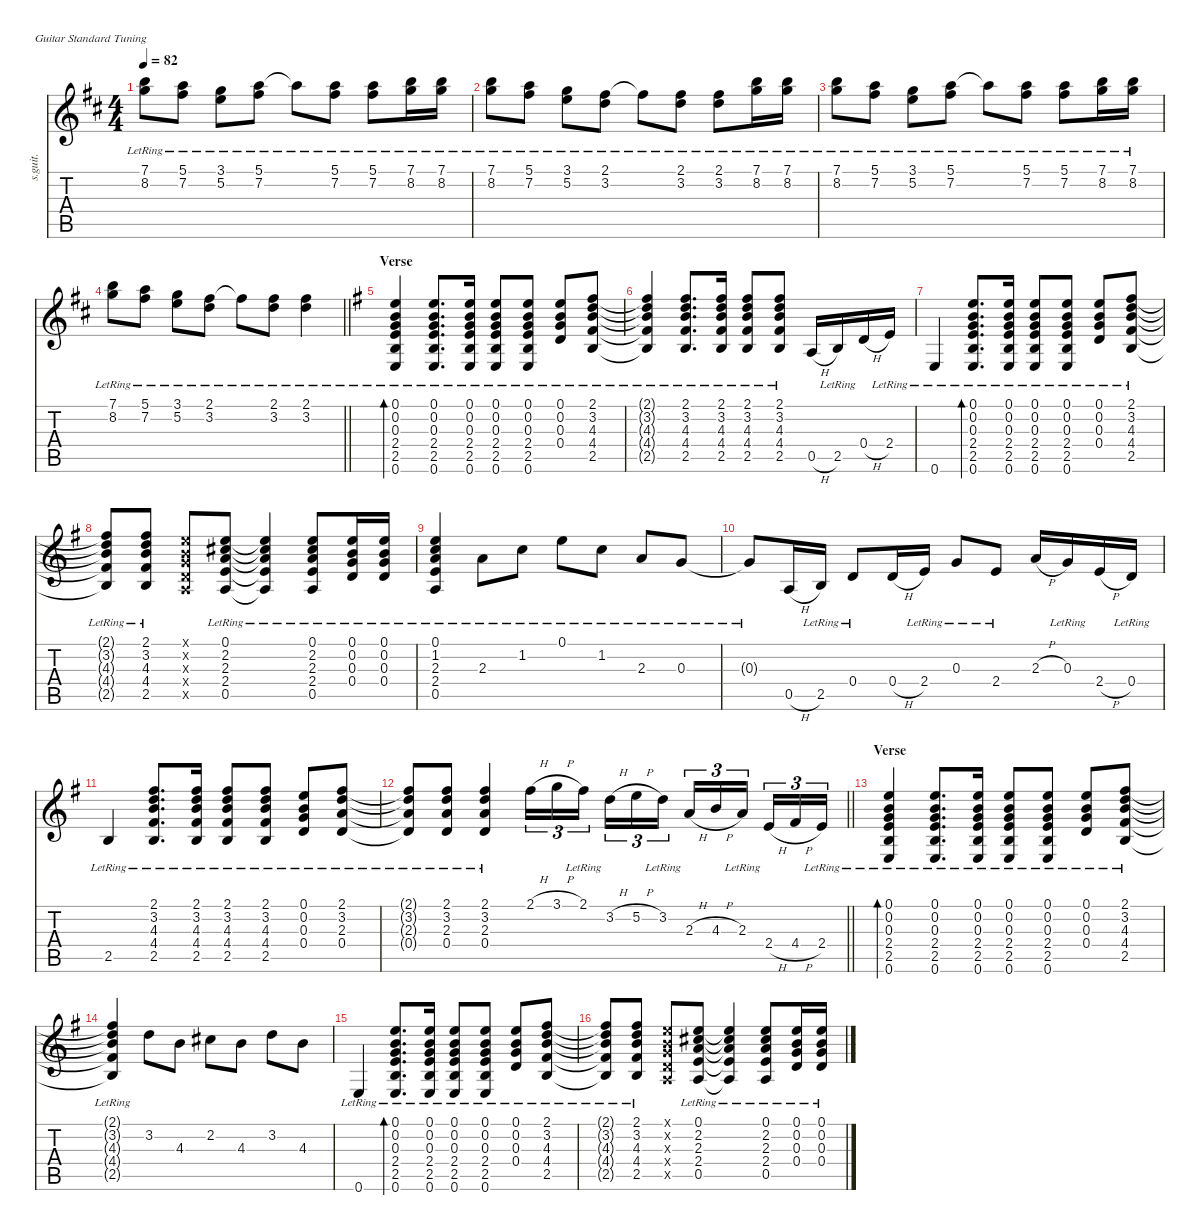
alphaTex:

\defaultSystemsLayout 4
\hideDynamics
\bracketExtendMode nobrackets
\track ("Guitar Acoustic 2" "s.guit.") {solo instrument acousticguitarsteel}
\staff {score tabs}
\tuning (E4 B3 G3 D3 A2 E2)
\ts (4 4)
\tempo 82
\clef g2
\ks d
(7.1{lr acc forcenatural} 8.2{lr acc forcenatural}).8{dy mf beam Down} (5.1{lr acc forcenatural} 7.2{lr acc #}).8{beam Down} (3.1{lr acc forcenatural} 5.2{lr acc forcenatural}).8{beam Down} (5.1{lr acc forcenatural} 7.2{lr acc #}).8{beam Down} 5.1{lr t acc forcenatural}.8{beam Down} (5.1{lr acc forcenatural} 7.2{lr acc #}).8{beam Down} (5.1{lr acc forcenatural} 7.2{lr acc #}).8{beam Down} (7.1{lr acc forcenatural} 8.2{lr acc forcenatural}).16{beam Down} (7.1{lr acc forcenatural} 8.2{lr acc forcenatural}).16{beam Down} |
(7.1{lr acc forcenatural} 8.2{lr acc forcenatural}).8{beam Down} (5.1{lr acc forcenatural} 7.2{lr acc #}).8{beam Down} (3.1{lr acc forcenatural} 5.2{lr acc forcenatural}).8{beam Down} (2.1{lr acc #} 3.2{lr acc forcenatural}).8{beam Down} 2.1{lr t acc #}.8{beam Down} (2.1{lr acc #} 3.2{lr acc forcenatural}).8{beam Down} (2.1{lr acc #} 3.2{lr acc forcenatural}).8{beam Down} (7.1{lr acc forcenatural} 8.2{lr acc forcenatural}).16{beam Down} (7.1{lr acc forcenatural} 8.2{lr acc forcenatural}).16{beam Down} |
(7.1{lr acc forcenatural} 8.2{lr acc forcenatural}).8{beam Down} (5.1{lr acc forcenatural} 7.2{lr acc #}).8{beam Down} (3.1{lr acc forcenatural} 5.2{lr acc forcenatural}).8{beam Down} (5.1{lr acc forcenatural} 7.2{lr acc #}).8{beam Down} 5.1{lr t acc forcenatural}.8{beam Down} (5.1{lr acc forcenatural} 7.2{lr acc #}).8{beam Down} (5.1{lr acc forcenatural} 7.2{lr acc #}).8{beam Down} (7.1{lr acc forcenatural} 8.2{lr acc forcenatural}).16{beam Down} (7.1{lr acc forcenatural} 8.2{lr acc forcenatural}).16{beam Down} |
\barLineRight lightlight
(7.1{lr acc forcenatural} 8.2{lr acc forcenatural}).8{beam Down} (5.1{lr acc forcenatural} 7.2{lr acc #}).8{beam Down} (3.1{lr acc forcenatural} 5.2{lr acc forcenatural}).8{beam Down} (2.1{lr acc #} 3.2{lr acc forcenatural}).8{beam Down} 2.1{lr t acc #}.8{beam Down} (2.1{lr acc #} 3.2{lr acc forcenatural}).8{beam Down} (2.1{lr acc #} 3.2{lr acc forcenatural}).4{beam Down} |
\section ("" "Verse")
\ks eminor
(0.1{lr acc forcenatural} 0.2{lr acc forcenatural} 0.3{lr acc forcenatural} 2.4{lr acc forcenatural} 2.5{lr acc forcenatural} 0.6{lr acc forcenatural}).4{bd 60 beam Up} (0.1{lr acc forcenatural} 0.2{lr acc forcenatural} 0.3{lr acc forcenatural} 2.4{lr acc forcenatural} 2.5{lr acc forcenatural} 0.6{lr acc forcenatural}).8{d beam Up} (0.1{lr acc forcenatural} 0.2{lr acc forcenatural} 0.3{lr acc forcenatural} 2.4{lr acc forcenatural} 2.5{lr acc forcenatural} 0.6{lr acc forcenatural}).16{beam Up} (0.1{lr acc forcenatural} 0.2{lr acc forcenatural} 0.3{lr acc forcenatural} 2.4{lr acc forcenatural} 2.5{lr acc forcenatural} 0.6{lr acc forcenatural}).8{beam Up} (0.1{lr acc forcenatural} 0.2{lr acc forcenatural} 0.3{lr acc forcenatural} 2.4{lr acc forcenatural} 2.5{lr acc forcenatural} 0.6{lr acc forcenatural}).8{beam Up} (0.1{lr acc forcenatural} 0.2{lr acc forcenatural} 0.3{lr acc forcenatural} 0.4{lr acc forcenatural}).8{beam Up} (2.1{lr acc #} 3.2{lr acc forcenatural} 4.3{lr acc forcenatural} 4.4{lr acc #} 2.5{lr acc forcenatural}).8{beam Up} |
(2.1{lr t acc #} 3.2{lr t acc forcenatural} 4.3{lr t acc forcenatural} 4.4{lr t acc #} 2.5{lr t acc forcenatural}).4{beam Up} (2.1{lr acc #} 3.2{lr acc forcenatural} 4.3{lr acc forcenatural} 4.4{lr acc #} 2.5{lr acc forcenatural}).8{d beam Up} (2.1{lr acc #} 3.2{lr acc forcenatural} 4.3{lr acc forcenatural} 4.4{lr acc #} 2.5{lr acc forcenatural}).16{beam Up} (2.1{lr acc #} 3.2{lr acc forcenatural} 4.3{lr acc forcenatural} 4.4{lr acc #} 2.5{lr acc forcenatural}).8{beam Up} (2.1{lr acc #} 3.2{lr acc forcenatural} 4.3{lr acc forcenatural} 4.4{lr acc #} 2.5{lr acc forcenatural}).8{beam Up} 0.5{h acc forcenatural}.16{beam Up} 2.5{lr acc forcenatural}.16{beam Up} 0.4{h acc forcenatural}.16{beam Up} 2.4{lr acc forcenatural}.16{beam Up} |
0.6{lr acc forcenatural}.4{beam Up} (0.1{lr acc forcenatural} 0.2{lr acc forcenatural} 0.3{lr acc forcenatural} 2.4{lr acc forcenatural} 2.5{lr acc forcenatural} 0.6{lr acc forcenatural}).8{d bd 60 beam Up} (0.1{lr acc forcenatural} 0.2{lr acc forcenatural} 0.3{lr acc forcenatural} 2.4{lr acc forcenatural} 2.5{lr acc forcenatural} 0.6{lr acc forcenatural}).16{beam Up} (0.1{lr acc forcenatural} 0.2{lr acc forcenatural} 0.3{lr acc forcenatural} 2.4{lr acc forcenatural} 2.5{lr acc forcenatural} 0.6{lr acc forcenatural}).8{beam Up} (0.1{lr acc forcenatural} 0.2{lr acc forcenatural} 0.3{lr acc forcenatural} 2.4{lr acc forcenatural} 2.5{lr acc forcenatural} 0.6{lr acc forcenatural}).8{beam Up} (0.1{lr acc forcenatural} 0.2{lr acc forcenatural} 0.3{lr acc forcenatural} 0.4{lr acc forcenatural}).8{beam Up} (2.1{lr acc #} 3.2{lr acc forcenatural} 4.3{lr acc forcenatural} 4.4{lr acc #} 2.5{lr acc forcenatural}).8{beam Up} |
(2.1{lr t acc #} 3.2{lr t acc forcenatural} 4.3{lr t acc forcenatural} 4.4{lr t acc #} 2.5{lr t acc forcenatural}).8{beam Up} (2.1{lr acc #} 3.2{lr acc forcenatural} 4.3{lr acc forcenatural} 4.4{lr acc #} 2.5{lr acc forcenatural}).8{beam Up} (0.1{x acc forcenatural} 0.2{x acc forcenatural} 0.3{x acc forcenatural} 0.4{x acc forcenatural} 0.5{x acc forcenatural}).8{beam Up} (0.1{lr acc forcenatural} 2.2{lr acc #} 2.3{lr acc forcenatural} 2.4{lr acc forcenatural} 0.5{lr acc forcenatural}).8{beam Up} (0.1{lr t acc forcenatural} 2.2{lr t acc #} 2.3{lr t acc forcenatural} 2.4{lr t acc forcenatural} 0.5{lr t acc forcenatural}).4{beam Up} (0.1{lr acc forcenatural} 2.2{lr acc #} 2.3{lr acc forcenatural} 2.4{lr acc forcenatural} 0.5{lr acc forcenatural}).8{beam Up} (0.1{lr acc forcenatural} 0.2{lr acc forcenatural} 0.3{lr acc forcenatural} 0.4{lr acc forcenatural}).16{beam Up} (0.1{lr acc forcenatural} 0.2{lr acc forcenatural} 0.3{lr acc forcenatural} 0.4{lr acc forcenatural}).16{beam Up} |
(0.1{lr acc forcenatural} 1.2{lr acc forcenatural} 2.3{lr acc forcenatural} 2.4{lr acc forcenatural} 0.5{lr acc forcenatural}).4{beam Up} 2.3{lr acc forcenatural}.8{beam Down} 1.2{lr acc forcenatural}.8{beam Down} 0.1{lr acc forcenatural}.8{beam Down} 1.2{lr acc forcenatural}.8{beam Down} 2.3{lr acc forcenatural}.8{beam Up} 0.3{lr acc forcenatural}.8{beam Up} |
0.3{lr t acc forcenatural}.8{beam Up} 0.5{h acc forcenatural}.16{beam Up} 2.5{lr acc forcenatural}.16{beam Up} 0.4{lr acc forcenatural}.8{beam Up} 0.4{h acc forcenatural}.16{beam Up} 2.4{lr acc forcenatural}.16{beam Up} 0.3{lr acc forcenatural}.8{beam Up} 2.4{lr acc forcenatural}.8{beam Up} 2.3{h acc forcenatural}.16{beam Up} 0.3{lr acc forcenatural}.16{beam Up} 2.4{h acc forcenatural}.16{beam Up} 0.4{lr acc forcenatural}.16{beam Up} |
2.5{lr acc forcenatural}.4{beam Up} (2.1{lr acc #} 3.2{lr acc forcenatural} 4.3{lr acc forcenatural} 4.4{lr acc #} 2.5{lr acc forcenatural}).8{d beam Up} (2.1{lr acc #} 3.2{lr acc forcenatural} 4.3{lr acc forcenatural} 4.4{lr acc #} 2.5{lr acc forcenatural}).16{beam Up} (2.1{lr acc #} 3.2{lr acc forcenatural} 4.3{lr acc forcenatural} 4.4{lr acc #} 2.5{lr acc forcenatural}).8{beam Up} (2.1{lr acc #} 3.2{lr acc forcenatural} 4.3{lr acc forcenatural} 4.4{lr acc #} 2.5{lr acc forcenatural}).8{beam Up} (0.1{lr acc forcenatural} 0.2{lr acc forcenatural} 0.3{lr acc forcenatural} 0.4{lr acc forcenatural}).8{beam Up} (2.1{lr acc #} 3.2{lr acc forcenatural} 2.3{lr acc forcenatural} 0.4{lr acc forcenatural}).8{beam Up} |
\barLineRight lightlight
(2.1{lr t acc #} 3.2{lr t acc forcenatural} 2.3{lr t acc forcenatural} 0.4{lr t acc forcenatural}).8{beam Up} (2.1{lr acc #} 3.2{lr acc forcenatural} 2.3{lr acc forcenatural} 0.4{lr acc forcenatural}).8{beam Up} (2.1{lr acc #} 3.2{lr acc forcenatural} 2.3{lr acc forcenatural} 0.4{lr acc forcenatural}).4{beam Up} 2.1{h acc #}.16{tu (3 2) beam Down} 3.1{h acc forcenatural}.16{tu (3 2) beam Down} 2.1{lr acc #}.16{tu (3 2) beam Down} 3.2{h acc forcenatural}.16{tu (3 2) beam Down} 5.2{h acc forcenatural}.16{tu (3 2) beam Down} 3.2{lr acc forcenatural}.16{tu (3 2) beam Down} 2.3{h acc forcenatural}.16{tu (3 2) beam Up} 4.3{h acc forcenatural}.16{tu (3 2) beam Up} 2.3{lr acc forcenatural}.16{tu (3 2) beam Up} 2.4{h acc forcenatural}.16{tu (3 2) beam Up} 4.4{h acc #}.16{tu (3 2) beam Up} 2.4{lr acc forcenatural}.16{tu (3 2) beam Up} |
\section ("" "Verse")
(0.1{lr acc forcenatural} 0.2{lr acc forcenatural} 0.3{lr acc forcenatural} 2.4{lr acc forcenatural} 2.5{lr acc forcenatural} 0.6{lr acc forcenatural}).4{bd 60 beam Up} (0.1{lr acc forcenatural} 0.2{lr acc forcenatural} 0.3{lr acc forcenatural} 2.4{lr acc forcenatural} 2.5{lr acc forcenatural} 0.6{lr acc forcenatural}).8{d beam Up} (0.1{lr acc forcenatural} 0.2{lr acc forcenatural} 0.3{lr acc forcenatural} 2.4{lr acc forcenatural} 2.5{lr acc forcenatural} 0.6{lr acc forcenatural}).16{beam Up} (0.1{lr acc forcenatural} 0.2{lr acc forcenatural} 0.3{lr acc forcenatural} 2.4{lr acc forcenatural} 2.5{lr acc forcenatural} 0.6{lr acc forcenatural}).8{beam Up} (0.1{lr acc forcenatural} 0.2{lr acc forcenatural} 0.3{lr acc forcenatural} 2.4{lr acc forcenatural} 2.5{lr acc forcenatural} 0.6{lr acc forcenatural}).8{beam Up} (0.1{lr acc forcenatural} 0.2{lr acc forcenatural} 0.3{lr acc forcenatural} 0.4{lr acc forcenatural}).8{beam Up} (2.1{lr acc #} 3.2{lr acc forcenatural} 4.3{lr acc forcenatural} 4.4{lr acc #} 2.5{lr acc forcenatural}).8{beam Up} |
(2.1{lr t acc #} 3.2{lr t acc forcenatural} 4.3{lr t acc forcenatural} 4.4{lr t acc #} 2.5{lr t acc forcenatural}).4{beam Up} 3.2{acc forcenatural}.8{beam Down} 4.3{acc forcenatural}.8{beam Down} 2.2{acc #}.8{beam Down} 4.3{acc forcenatural}.8{beam Down} 3.2{acc forcenatural}.8{beam Down} 4.3{acc forcenatural}.8{beam Down} |
0.6{lr acc forcenatural}.4{beam Up} (0.1{lr acc forcenatural} 0.2{lr acc forcenatural} 0.3{lr acc forcenatural} 2.4{lr acc forcenatural} 2.5{lr acc forcenatural} 0.6{lr acc forcenatural}).8{d bd 60 beam Up} (0.1{lr acc forcenatural} 0.2{lr acc forcenatural} 0.3{lr acc forcenatural} 2.4{lr acc forcenatural} 2.5{lr acc forcenatural} 0.6{lr acc forcenatural}).16{beam Up} (0.1{lr acc forcenatural} 0.2{lr acc forcenatural} 0.3{lr acc forcenatural} 2.4{lr acc forcenatural} 2.5{lr acc forcenatural} 0.6{lr acc forcenatural}).8{beam Up} (0.1{lr acc forcenatural} 0.2{lr acc forcenatural} 0.3{lr acc forcenatural} 2.4{lr acc forcenatural} 2.5{lr acc forcenatural} 0.6{lr acc forcenatural}).8{beam Up} (0.1{lr acc forcenatural} 0.2{lr acc forcenatural} 0.3{lr acc forcenatural} 0.4{lr acc forcenatural}).8{beam Up} (2.1{lr acc #} 3.2{lr acc forcenatural} 4.3{lr acc forcenatural} 4.4{lr acc #} 2.5{lr acc forcenatural}).8{beam Up} |
(2.1{lr t acc #} 3.2{lr t acc forcenatural} 4.3{lr t acc forcenatural} 4.4{lr t acc #} 2.5{lr t acc forcenatural}).8{beam Up} (2.1{lr acc #} 3.2{lr acc forcenatural} 4.3{lr acc forcenatural} 4.4{lr acc #} 2.5{lr acc forcenatural}).8{beam Up} (0.1{x acc forcenatural} 0.2{x acc forcenatural} 0.3{x acc forcenatural} 0.4{x acc forcenatural} 0.5{x acc forcenatural}).8{beam Up} (0.1{lr acc forcenatural} 2.2{lr acc #} 2.3{lr acc forcenatural} 2.4{lr acc forcenatural} 0.5{lr acc forcenatural}).8{beam Up} (0.1{lr t acc forcenatural} 2.2{lr t acc #} 2.3{lr t acc forcenatural} 2.4{lr t acc forcenatural} 0.5{lr t acc forcenatural}).4{beam Up} (0.1{lr acc forcenatural} 2.2{lr acc #} 2.3{lr acc forcenatural} 2.4{lr acc forcenatural} 0.5{lr acc forcenatural}).8{beam Up} (0.1{lr acc forcenatural} 0.2{lr acc forcenatural} 0.3{lr acc forcenatural} 0.4{lr acc forcenatural}).16{beam Up} (0.1{lr acc forcenatural} 0.2{lr acc forcenatural} 0.3{lr acc forcenatural} 0.4{lr acc forcenatural}).16{beam Up}
